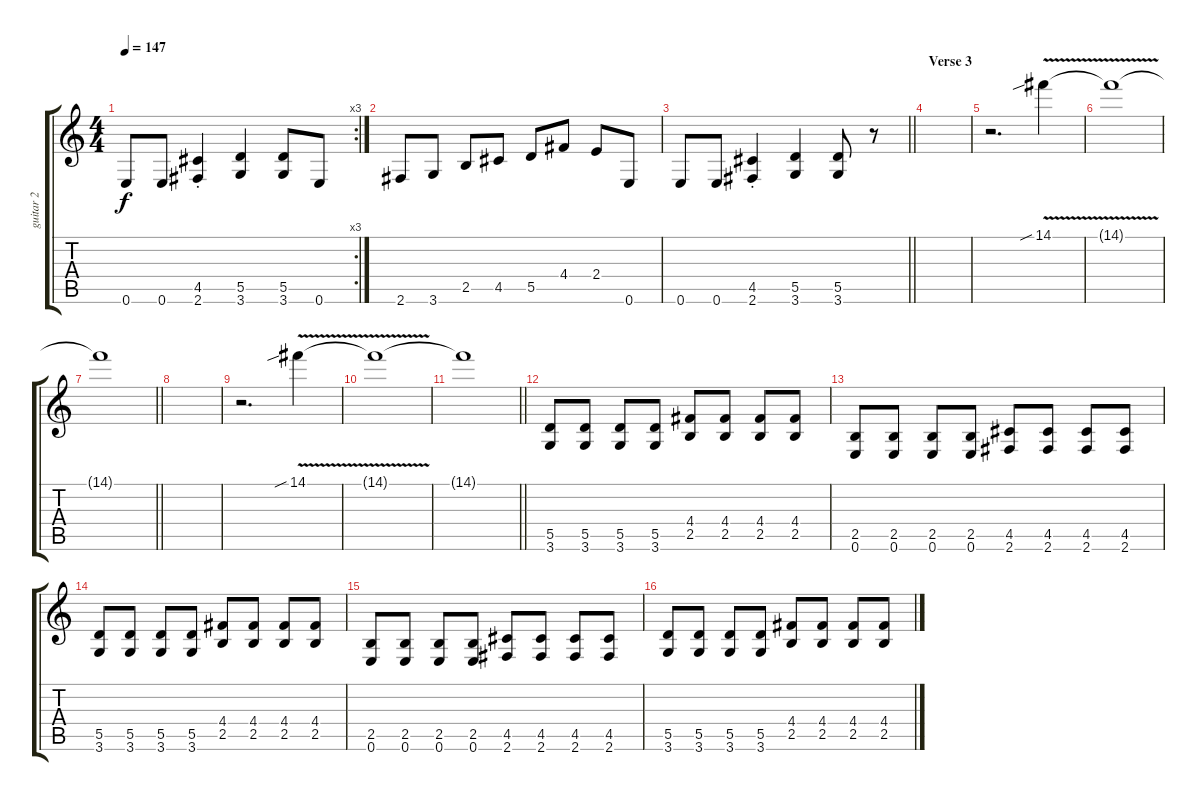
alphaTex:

\track ("guitar 2" "guitar 2") {instrument distortionguitar}
\staff {score tabs}
\tuning (E4 B3 G3 D3 A2 E2) {hide}
\rc 3
\ts (4 4)
\tempo 147
\clef g2
\ks c
0.6.8{dy f} 0.6.8 (4.5{st} 2.6{st}).4 (5.5 3.6).4 (5.5 3.6).8 0.6.8 |
2.6.8 3.6.8 2.5.8 4.5.8 5.5.8 4.4.8 2.4.8 0.6.8 |
\barLineRight lightlight
0.6.8 0.6.8 (4.5{st} 2.6{st}).4 (5.5 3.6).4 (5.5 3.6).8 r.8 |
\section ("" "Verse 3")
|
r.2{d} 14.1{v sib}.4 |
14.1{t}.1 |
\barLineRight lightlight
14.1{t}.1 |
|
r.2{d} 14.1{v sib}.4 |
14.1{t}.1 |
\barLineRight lightlight
14.1{t}.1 |
(5.5 3.6).8 (5.5 3.6).8 (5.5 3.6).8 (5.5 3.6).8 (4.4 2.5).8 (4.4 2.5).8 (4.4 2.5).8 (4.4 2.5).8 |
(2.5 0.6).8 (2.5 0.6).8 (2.5 0.6).8 (2.5 0.6).8 (4.5 2.6).8 (4.5 2.6).8 (4.5 2.6).8 (4.5 2.6).8 |
(5.5 3.6).8 (5.5 3.6).8 (5.5 3.6).8 (5.5 3.6).8 (4.4 2.5).8 (4.4 2.5).8 (4.4 2.5).8 (4.4 2.5).8 |
(2.5 0.6).8 (2.5 0.6).8 (2.5 0.6).8 (2.5 0.6).8 (4.5 2.6).8 (4.5 2.6).8 (4.5 2.6).8 (4.5 2.6).8 |
(5.5 3.6).8 (5.5 3.6).8 (5.5 3.6).8 (5.5 3.6).8 (4.4 2.5).8 (4.4 2.5).8 (4.4 2.5).8 (4.4 2.5).8
